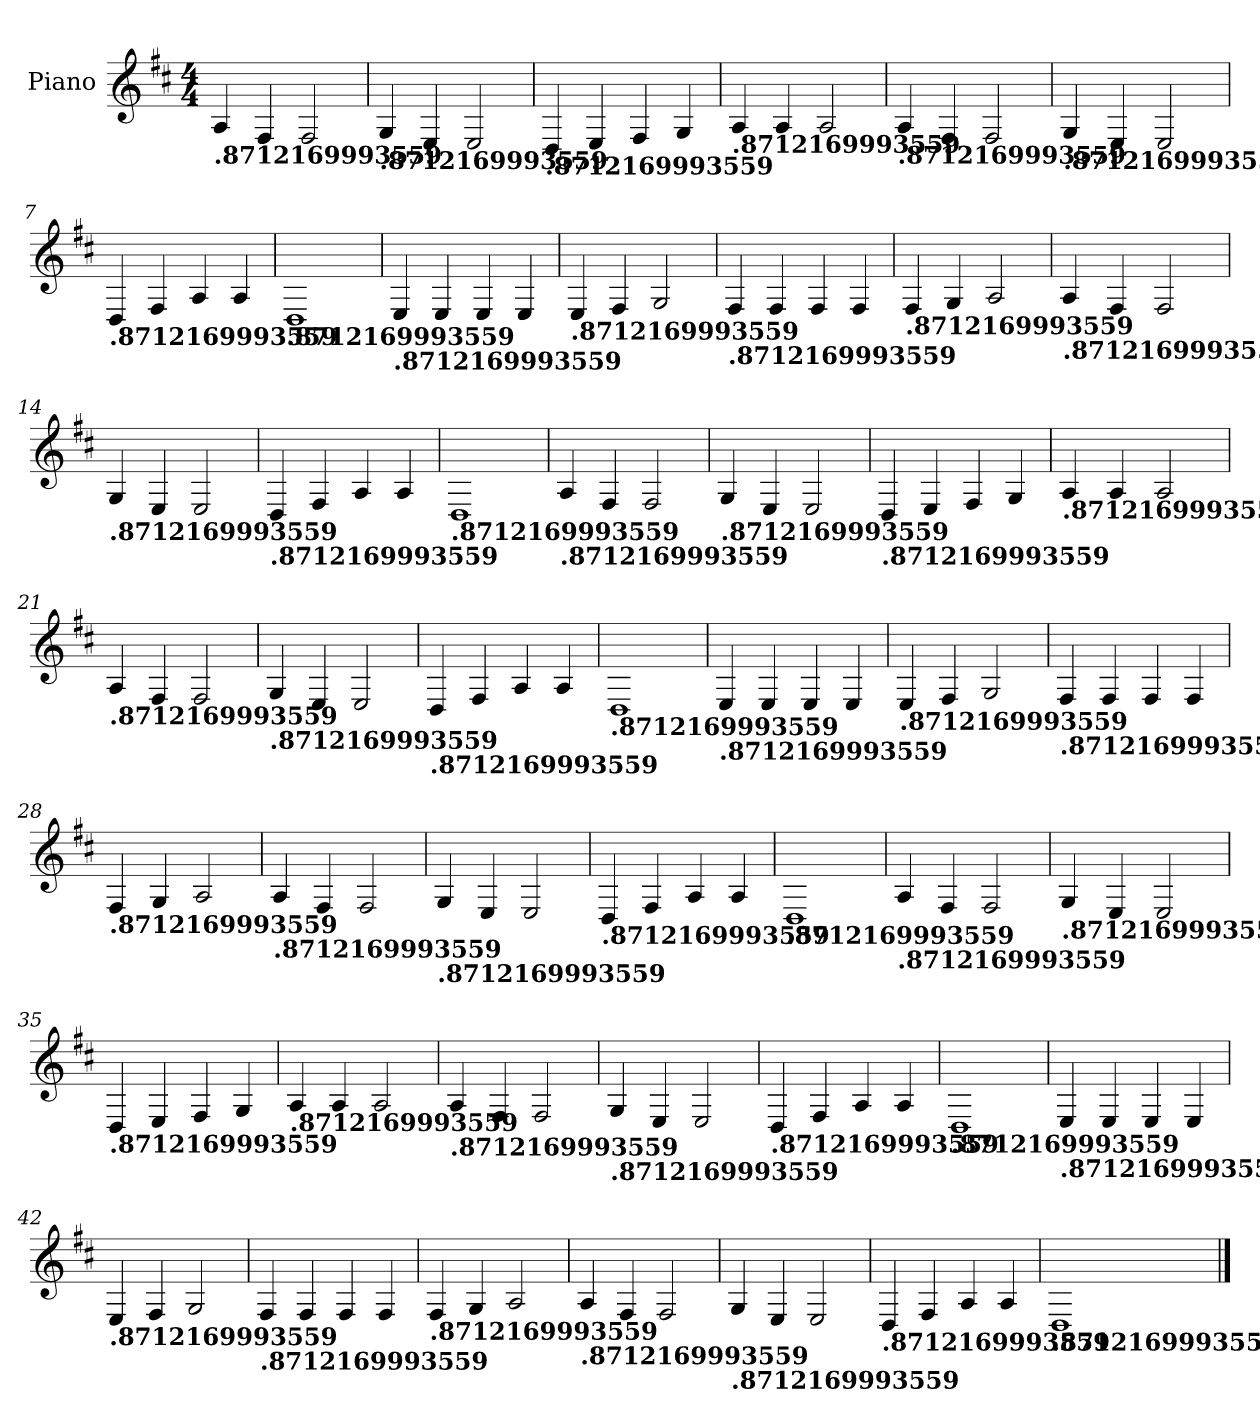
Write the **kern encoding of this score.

**kern
*part1
*staff1
*I"Piano
*I'Pno.
*clefG2
*k[f#c#]
*M4/4
*MM199
=1
!LO:TX:b:B:t=.8712169993559
4A/
4F#/
2F#/
=2
*MM199
!LO:TX:b:B:t=.8712169993559
4G/
4E/
2E/
=3
*MM199
!LO:TX:b:B:t=.8712169993559
4D/
4E/
4F#/
4G/
=4
*MM199
!LO:TX:b:B:t=.8712169993559
4A/
4A/
2A/
!!LO:LB:g=z
=5
*MM199
!LO:TX:b:B:t=.8712169993559
4A/
4F#/
2F#/
=6
*MM199
!LO:TX:b:B:t=.8712169993559
4G/
4E/
2E/
=7
*MM199
!LO:TX:b:B:t=.8712169993559
4D/
4F#/
4A/
4A/
=8
*MM199
!LO:TX:b:B:t=.8712169993559
1D
!!LO:LB:g=z
=9
*MM199
!LO:TX:b:B:t=.8712169993559
4E/
4E/
4E/
4E/
=10
*MM199
!LO:TX:b:B:t=.8712169993559
4E/
4F#/
2G/
=11
*MM199
!LO:TX:b:B:t=.8712169993559
4F#/
4F#/
4F#/
4F#/
=12
*MM199
!LO:TX:b:B:t=.8712169993559
4F#/
4G/
2A/
!!LO:LB:g=z
=13
*MM199
!LO:TX:b:B:t=.8712169993559
4A/
4F#/
2F#/
=14
*MM199
!LO:TX:b:B:t=.8712169993559
4G/
4E/
2E/
=15
*MM199
!LO:TX:b:B:t=.8712169993559
4D/
4F#/
4A/
4A/
=16
*MM199
!LO:TX:b:B:t=.8712169993559
1D
!!LO:LB:g=z
=17
*MM199
!LO:TX:b:B:t=.8712169993559
4A/
4F#/
2F#/
=18
*MM221
!LO:TX:b:B:t=.8712169993559
4G/
4E/
2E/
=19
*MM192
!LO:TX:b:B:t=.8712169993559
4D/
4E/
4F#/
4G/
=20
*MM200
!LO:TX:b:B:t=.8712169993559
4A/
4A/
2A/
!!LO:LB:g=z
=21
*MM197
!LO:TX:b:B:t=.8712169993559
4A/
4F#/
2F#/
=22
*MM213
!LO:TX:b:B:t=.8712169993559
4G/
4E/
2E/
=23
*MM192
!LO:TX:b:B:t=.8712169993559
4D/
4F#/
4A/
4A/
=24
*MM199
!LO:TX:b:B:t=.8712169993559
1D
!!LO:LB:g=z
=25
*MM230
!LO:TX:b:B:t=.8712169993559
4E/
4E/
4E/
4E/
=26
*MM176
!LO:TX:b:B:t=.8712169993559
4E/
4F#/
2G/
=27
*MM201
!LO:TX:b:B:t=.8712169993559
4F#/
4F#/
4F#/
4F#/
=28
*MM208
!LO:TX:b:B:t=.8712169993559
4F#/
4G/
2A/
!!LO:LB:g=z
=29
*MM189
!LO:TX:b:B:t=.8712169993559
4A/
4F#/
2F#/
=30
*MM204
!LO:TX:b:B:t=.8712169993559
4G/
4E/
2E/
=31
*MM206
!LO:TX:b:B:t=.8712169993559
4D/
4F#/
4A/
4A/
=32
*MM199
!LO:TX:b:B:t=.8712169993559
1D
!!LO:LB:g=z
=33
*MM200
!LO:TX:b:B:t=.8712169993559
4A/
4F#/
2F#/
=34
*MM200
!LO:TX:b:B:t=.8712169993559
4G/
4E/
2E/
=35
*MM205
!LO:TX:b:B:t=.8712169993559
4D/
4E/
4F#/
4G/
=36
*MM198
!LO:TX:b:B:t=.8712169993559
4A/
4A/
2A/
!!LO:LB:g=z
=37
*MM201
!LO:TX:b:B:t=.8712169993559
4A/
4F#/
2F#/
=38
*MM200
!LO:TX:b:B:t=.8712169993559
4G/
4E/
2E/
=39
*MM199
!LO:TX:b:B:t=.8712169993559
4D/
4F#/
4A/
4A/
=40
*MM197
!LO:TX:b:B:t=.8712169993559
1D
!!LO:PB:g=z
=41
*MM230
!LO:TX:b:B:t=.8712169993559
4E/
4E/
4E/
4E/
=42
*MM186
!LO:TX:b:B:t=.8712169993559
4E/
4F#/
2G/
=43
*MM187
!LO:TX:b:B:t=.8712169993559
4F#/
4F#/
4F#/
4F#/
=44
*MM214
!LO:TX:b:B:t=.8712169993559
4F#/
4G/
2A/
=45
*MM207
!LO:TX:b:B:t=.8712169993559
4A/
4F#/
2F#/
=46
*MM185
!LO:TX:b:B:t=.8712169993559
4G/
4E/
2E/
=47
*MM201
!LO:TX:b:B:t=.8712169993559
4D/
4F#/
4A/
4A/
=48
*MM197
!LO:TX:b:B:t=.8712169993559
1D
==
*-
